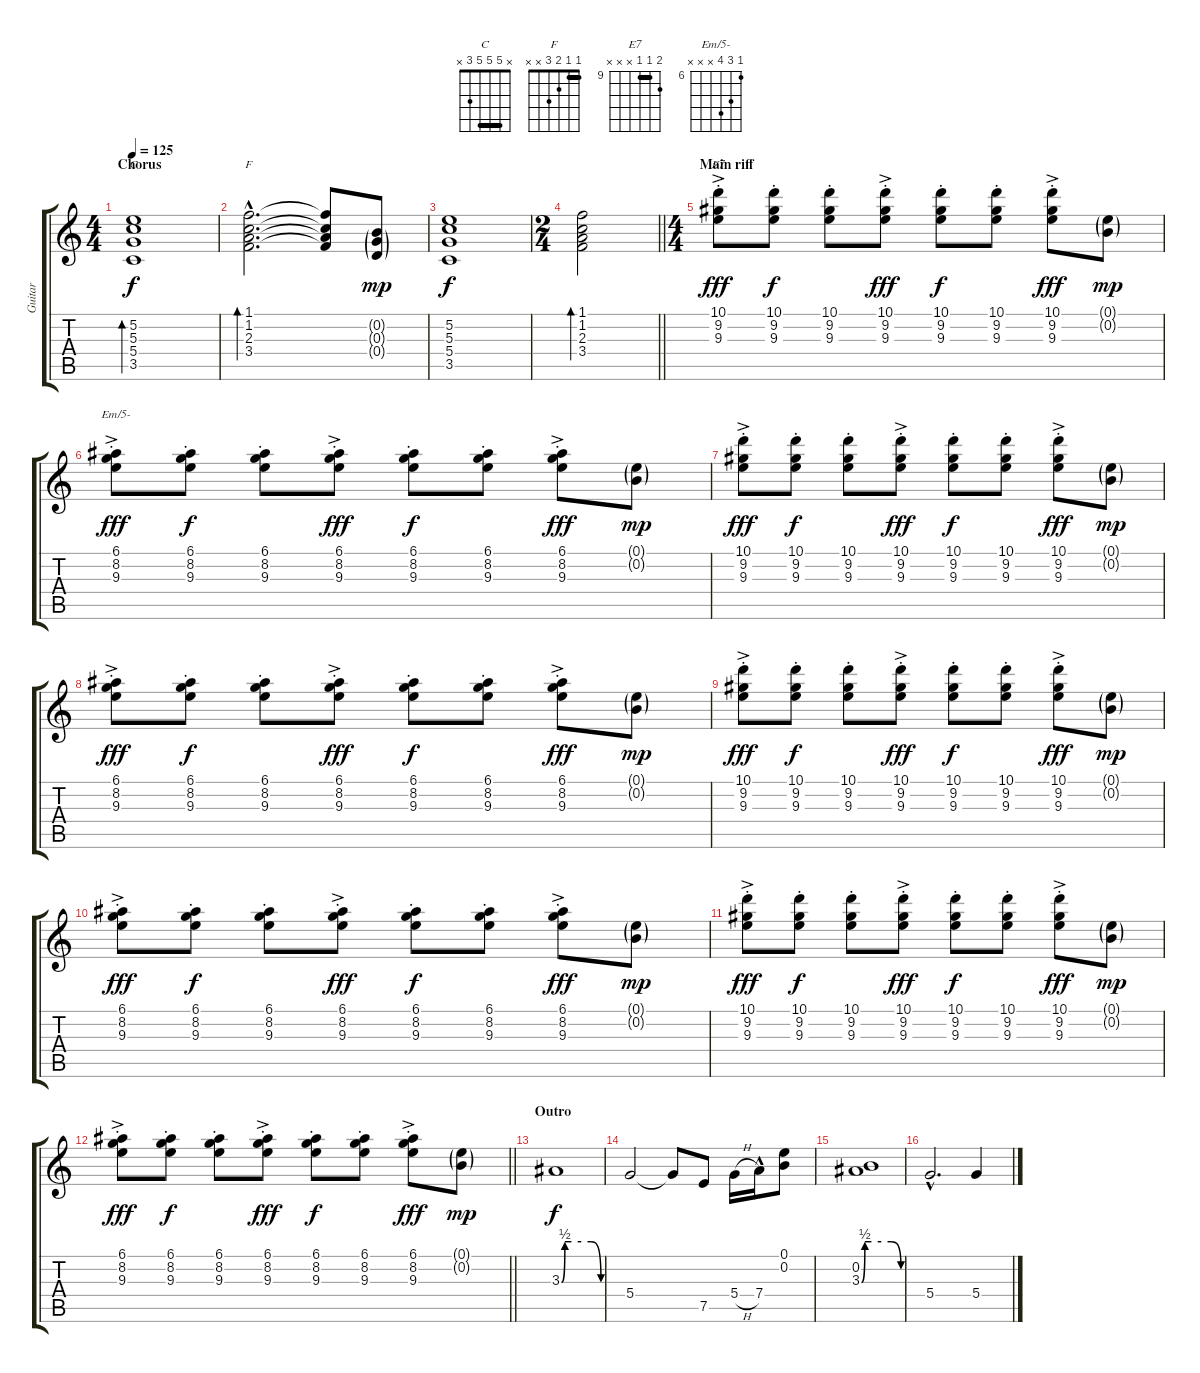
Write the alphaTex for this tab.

\track ("Guitar" "Guitar") {instrument electricguitarclean}
\staff {score tabs}
\tuning (E4 B3 G3 D3 A2 E2) {hide}
\chord ("C" x 5 5 5 3 x) {barre 5}
\chord ("F" 1 1 2 3 x x) {barre 1}
\chord ("E7" 10 9 9 x x x) {firstfret 9 barre 9}
\chord ("Em/5-" 6 8 9 x x x) {firstfret 6}
\ts (4 4)
\section ("" "Chorus")
\tempo 125
\clef g2
\ks c
(5.2 5.3 5.4 3.5).1{bd 480 ch "C" dy f} |
(1.1{hac} 1.2{hac} 2.3{hac} 3.4{hac}).2{d bd 480 ch "F"} (1.1{t} 1.2{t} 2.3{t} 3.4{t}).8 (0.2{g} 0.3{g} 0.4{g}).8{dy mp} |
(5.2 5.3 5.4 3.5).1{dy f} |
\ts (2 4)
\barLineRight lightlight
(1.1 1.2 2.3 3.4).2{bd 480} |
\ts (4 4)
\section ("" "Main riff")
(10.1{ac st} 9.2{ac st} 9.3{ac st}).8{ch "E7" dy fff} (10.1{st} 9.2{st} 9.3{st}).8{dy f} (10.1{st} 9.2{st} 9.3{st}).8 (10.1{ac st} 9.2{ac st} 9.3{ac st}).8{dy fff} (10.1{st} 9.2{st} 9.3{st}).8{dy f} (10.1{st} 9.2{st} 9.3{st}).8 (10.1{ac st} 9.2{ac st} 9.3{ac st}).8{dy fff} (0.1{g} 0.2{g}).8{dy mp} |
(6.1{ac st} 8.2{ac st} 9.3{ac st}).8{ch "Em/5-" dy fff} (6.1{st} 8.2{st} 9.3{st}).8{dy f} (6.1{st} 8.2{st} 9.3{st}).8 (6.1{ac st} 8.2{ac st} 9.3{ac st}).8{dy fff} (6.1{st} 8.2{st} 9.3{st}).8{dy f} (6.1{st} 8.2{st} 9.3{st}).8 (6.1{ac st} 8.2{ac st} 9.3{ac st}).8{dy fff} (0.1{g} 0.2{g}).8{dy mp} |
(10.1{ac st} 9.2{ac st} 9.3{ac st}).8{dy fff} (10.1{st} 9.2{st} 9.3{st}).8{dy f} (10.1{st} 9.2{st} 9.3{st}).8 (10.1{ac st} 9.2{ac st} 9.3{ac st}).8{dy fff} (10.1{st} 9.2{st} 9.3{st}).8{dy f} (10.1{st} 9.2{st} 9.3{st}).8 (10.1{ac st} 9.2{ac st} 9.3{ac st}).8{dy fff} (0.1{g} 0.2{g}).8{dy mp} |
(6.1{ac st} 8.2{ac st} 9.3{ac st}).8{dy fff} (6.1{st} 8.2{st} 9.3{st}).8{dy f} (6.1{st} 8.2{st} 9.3{st}).8 (6.1{ac st} 8.2{ac st} 9.3{ac st}).8{dy fff} (6.1{st} 8.2{st} 9.3{st}).8{dy f} (6.1{st} 8.2{st} 9.3{st}).8 (6.1{ac st} 8.2{ac st} 9.3{ac st}).8{dy fff} (0.1{g} 0.2{g}).8{dy mp} |
(10.1{ac st} 9.2{ac st} 9.3{ac st}).8{dy fff} (10.1{st} 9.2{st} 9.3{st}).8{dy f} (10.1{st} 9.2{st} 9.3{st}).8 (10.1{ac st} 9.2{ac st} 9.3{ac st}).8{dy fff} (10.1{st} 9.2{st} 9.3{st}).8{dy f} (10.1{st} 9.2{st} 9.3{st}).8 (10.1{ac st} 9.2{ac st} 9.3{ac st}).8{dy fff} (0.1{g} 0.2{g}).8{dy mp} |
(6.1{ac st} 8.2{ac st} 9.3{ac st}).8{dy fff} (6.1{st} 8.2{st} 9.3{st}).8{dy f} (6.1{st} 8.2{st} 9.3{st}).8 (6.1{ac st} 8.2{ac st} 9.3{ac st}).8{dy fff} (6.1{st} 8.2{st} 9.3{st}).8{dy f} (6.1{st} 8.2{st} 9.3{st}).8 (6.1{ac st} 8.2{ac st} 9.3{ac st}).8{dy fff} (0.1{g} 0.2{g}).8{dy mp} |
(10.1{ac st} 9.2{ac st} 9.3{ac st}).8{dy fff} (10.1{st} 9.2{st} 9.3{st}).8{dy f} (10.1{st} 9.2{st} 9.3{st}).8 (10.1{ac st} 9.2{ac st} 9.3{ac st}).8{dy fff} (10.1{st} 9.2{st} 9.3{st}).8{dy f} (10.1{st} 9.2{st} 9.3{st}).8 (10.1{ac st} 9.2{ac st} 9.3{ac st}).8{dy fff} (0.1{g} 0.2{g}).8{dy mp} |
\barLineRight lightlight
(6.1{ac st} 8.2{ac st} 9.3{ac st}).8{dy fff} (6.1{st} 8.2{st} 9.3{st}).8{dy f} (6.1{st} 8.2{st} 9.3{st}).8 (6.1{ac st} 8.2{ac st} 9.3{ac st}).8{dy fff} (6.1{st} 8.2{st} 9.3{st}).8{dy f} (6.1{st} 8.2{st} 9.3{st}).8 (6.1{ac st} 8.2{ac st} 9.3{ac st}).8{dy fff} (0.1{g} 0.2{g}).8{dy mp} |
\section ("" "Outro")
3.3{be (custom 0 0 5 2 15 2 30 2 45 2 60 0)}.1{dy f instrument overdrivenguitar} |
5.4.2 5.4{t}.8 7.5.8 5.4{h}.16 7.4{hac}.16 (0.1 0.2).8 |
(0.2 3.3{be (custom 0 0 5 2 15 2 30 2 45 2 60 0)}).1 |
5.4{hac}.2{d} 5.4.4
